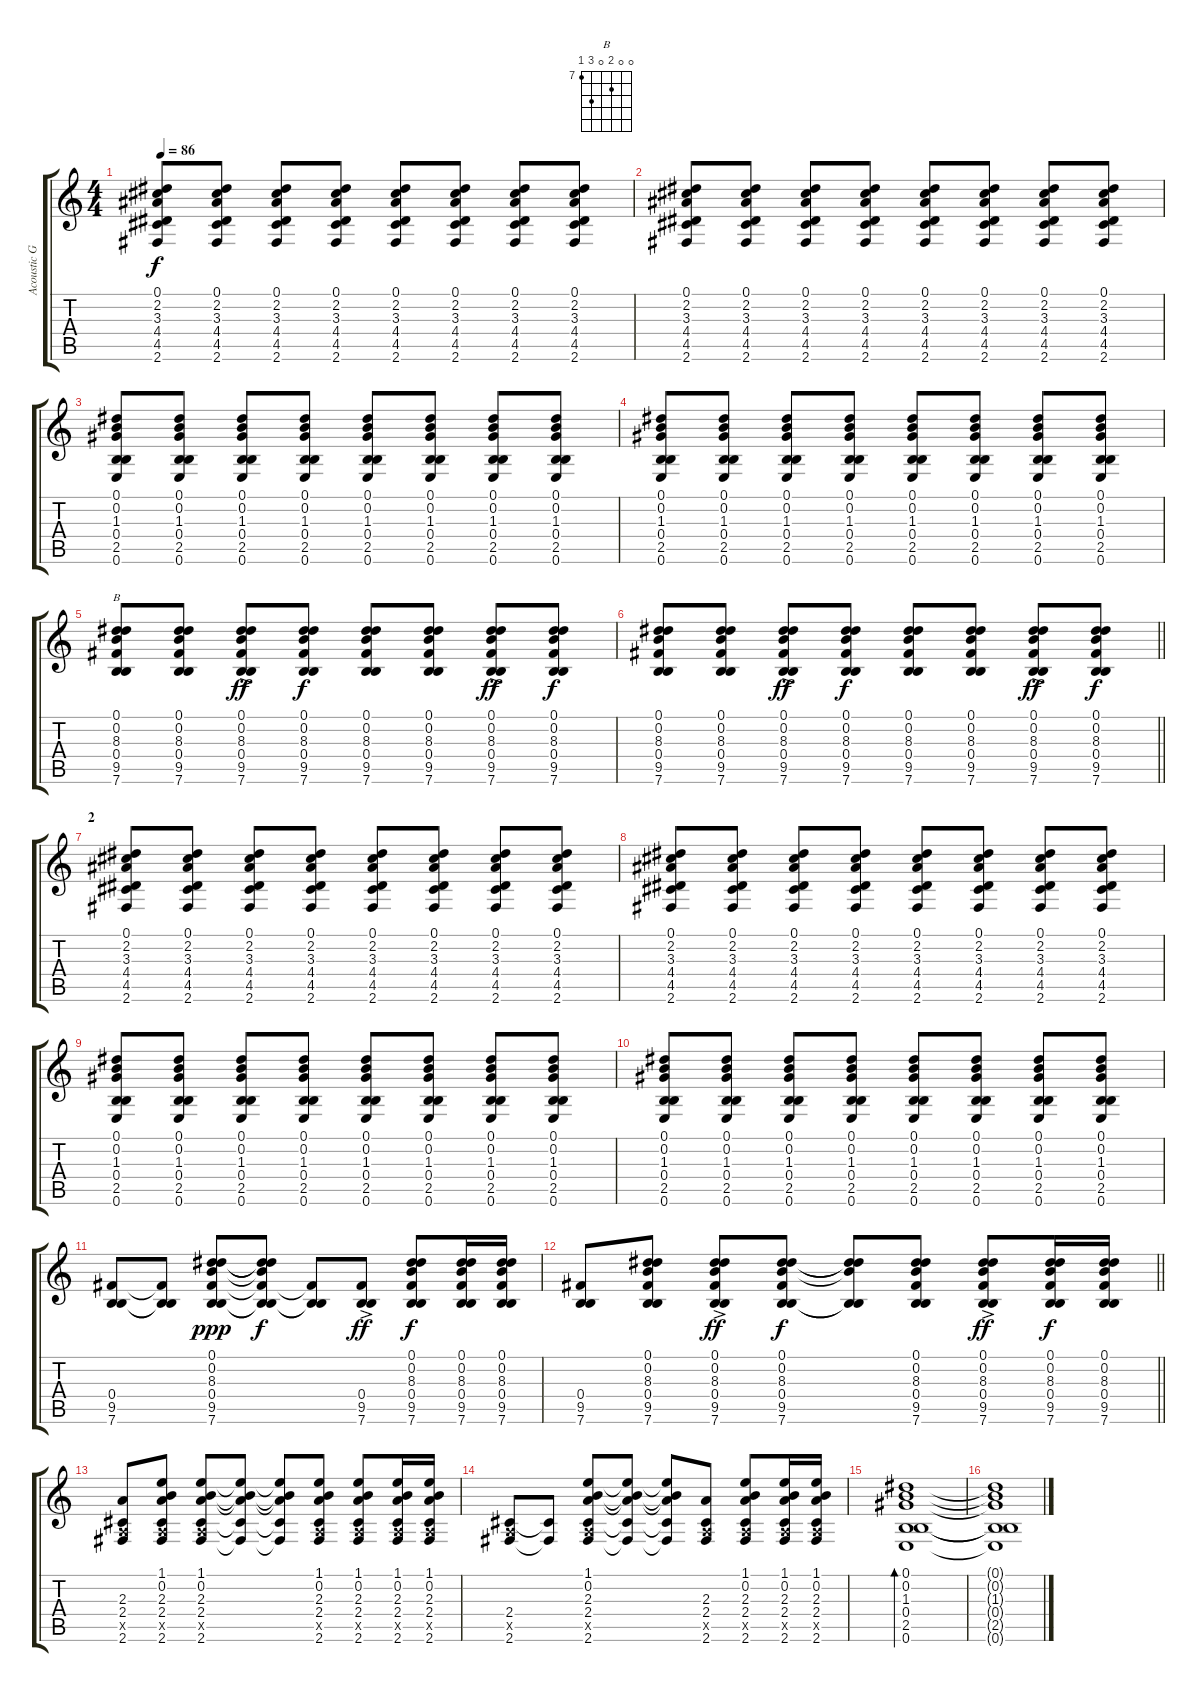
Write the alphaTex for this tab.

\track ("Acoustic Guitar" "Acoustic G") {instrument acousticguitarsteel}
\staff {score tabs}
\tuning (Eb4 B3 G3 B2 A2 E2) {hide}
\chord ("B" 0 0 8 0 9 7) {firstfret 7}
\ts (4 4)
\tempo 86
\clef g2
\ks c
(0.1 2.2 3.3 4.4 4.5 2.6).8{dy f} (0.1 2.2 3.3 4.4 4.5 2.6).8 (0.1 2.2 3.3 4.4 4.5 2.6).8 (0.1 2.2 3.3 4.4 4.5 2.6).8 (0.1 2.2 3.3 4.4 4.5 2.6).8 (0.1 2.2 3.3 4.4 4.5 2.6).8 (0.1 2.2 3.3 4.4 4.5 2.6).8 (0.1 2.2 3.3 4.4 4.5 2.6).8 |
(0.1 2.2 3.3 4.4 4.5 2.6).8 (0.1 2.2 3.3 4.4 4.5 2.6).8 (0.1 2.2 3.3 4.4 4.5 2.6).8 (0.1 2.2 3.3 4.4 4.5 2.6).8 (0.1 2.2 3.3 4.4 4.5 2.6).8 (0.1 2.2 3.3 4.4 4.5 2.6).8 (0.1 2.2 3.3 4.4 4.5 2.6).8 (0.1 2.2 3.3 4.4 4.5 2.6).8 |
(0.1 0.2 1.3 0.4 2.5 0.6).8 (0.1 0.2 1.3 0.4 2.5 0.6).8 (0.1 0.2 1.3 0.4 2.5 0.6).8 (0.1 0.2 1.3 0.4 2.5 0.6).8 (0.1 0.2 1.3 0.4 2.5 0.6).8 (0.1 0.2 1.3 0.4 2.5 0.6).8 (0.1 0.2 1.3 0.4 2.5 0.6).8 (0.1 0.2 1.3 0.4 2.5 0.6).8 |
(0.1 0.2 1.3 0.4 2.5 0.6).8 (0.1 0.2 1.3 0.4 2.5 0.6).8 (0.1 0.2 1.3 0.4 2.5 0.6).8 (0.1 0.2 1.3 0.4 2.5 0.6).8 (0.1 0.2 1.3 0.4 2.5 0.6).8 (0.1 0.2 1.3 0.4 2.5 0.6).8 (0.1 0.2 1.3 0.4 2.5 0.6).8 (0.1 0.2 1.3 0.4 2.5 0.6).8 |
(0.1 0.2 8.3 0.4 9.5 7.6).8{ch "B"} (0.1 0.2 8.3 0.4 9.5 7.6).8 (0.1 0.2 8.3 0.4 9.5 7.6{ac}).8{dy ff} (0.1 0.2 8.3 0.4 9.5 7.6).8{dy f} (0.1 0.2 8.3 0.4 9.5 7.6).8 (0.1 0.2 8.3 0.4 9.5 7.6).8 (0.1 0.2 8.3 0.4{ac} 9.5 7.6).8{dy ff} (0.1 0.2 8.3 0.4 9.5 7.6).8{dy f} |
\barLineRight lightlight
(0.1 0.2 8.3 0.4 9.5 7.6).8 (0.1 0.2 8.3 0.4 9.5 7.6).8 (0.1 0.2 8.3 0.4 9.5 7.6{ac}).8{dy ff} (0.1 0.2 8.3 0.4 9.5 7.6).8{dy f} (0.1 0.2 8.3 0.4 9.5 7.6).8 (0.1 0.2 8.3 0.4 9.5 7.6).8 (0.1 0.2 8.3 0.4{ac} 9.5 7.6).8{dy ff} (0.1 0.2 8.3 0.4 9.5 7.6).8{dy f} |
\section ("" "2")
(0.1 2.2 3.3 4.4 4.5 2.6).8 (0.1 2.2 3.3 4.4 4.5 2.6).8 (0.1 2.2 3.3 4.4 4.5 2.6).8 (0.1 2.2 3.3 4.4 4.5 2.6).8 (0.1 2.2 3.3 4.4 4.5 2.6).8 (0.1 2.2 3.3 4.4 4.5 2.6).8 (0.1 2.2 3.3 4.4 4.5 2.6).8 (0.1 2.2 3.3 4.4 4.5 2.6).8 |
(0.1 2.2 3.3 4.4 4.5 2.6).8 (0.1 2.2 3.3 4.4 4.5 2.6).8 (0.1 2.2 3.3 4.4 4.5 2.6).8 (0.1 2.2 3.3 4.4 4.5 2.6).8 (0.1 2.2 3.3 4.4 4.5 2.6).8 (0.1 2.2 3.3 4.4 4.5 2.6).8 (0.1 2.2 3.3 4.4 4.5 2.6).8 (0.1 2.2 3.3 4.4 4.5 2.6).8 |
(0.1 0.2 1.3 0.4 2.5 0.6).8 (0.1 0.2 1.3 0.4 2.5 0.6).8 (0.1 0.2 1.3 0.4 2.5 0.6).8 (0.1 0.2 1.3 0.4 2.5 0.6).8 (0.1 0.2 1.3 0.4 2.5 0.6).8 (0.1 0.2 1.3 0.4 2.5 0.6).8 (0.1 0.2 1.3 0.4 2.5 0.6).8 (0.1 0.2 1.3 0.4 2.5 0.6).8 |
(0.1 0.2 1.3 0.4 2.5 0.6).8 (0.1 0.2 1.3 0.4 2.5 0.6).8 (0.1 0.2 1.3 0.4 2.5 0.6).8 (0.1 0.2 1.3 0.4 2.5 0.6).8 (0.1 0.2 1.3 0.4 2.5 0.6).8 (0.1 0.2 1.3 0.4 2.5 0.6).8 (0.1 0.2 1.3 0.4 2.5 0.6).8 (0.1 0.2 1.3 0.4 2.5 0.6).8 |
(0.4 9.5 7.6).8 (0.4{t} 9.5{t} 7.6{t}).8 (0.1 0.2 8.3 0.4 9.5 7.6).8{dy ppp} (0.1{t} 0.2{t} 8.3{t} 0.4{t} 9.5{t} 7.6{t}).8{dy f} (0.4{t} 9.5{t} 7.6{t}).8 (0.4{ac} 9.5 7.6).8{dy ff} (0.1 0.2 8.3 0.4 9.5 7.6).8{dy f} (0.1 0.2 8.3 0.4 9.5 7.6).16 (0.1 0.2 8.3 0.4 9.5 7.6).16 |
\barLineRight lightlight
(0.4 9.5 7.6).8 (0.1 0.2 8.3 0.4 9.5 7.6).8 (0.1 0.2 8.3 0.4 9.5 7.6{ac}).8{dy ff} (0.1 0.2 8.3 0.4 9.5 7.6).8{dy f} (0.1{t} 0.2{t} 8.3{t} 0.4{t} 7.6{t}).8 (0.1 0.2 8.3 0.4 9.5 7.6).8 (0.1 0.2 8.3 0.4{ac} 9.5 7.6).8{dy ff} (0.1 0.2 8.3 0.4 9.5 7.6).16{dy f} (0.1 0.2 8.3 0.4 9.5 7.6).16 |
(2.3 2.4 0.5{x} 2.6).8 (1.1 0.2 2.3 2.4 0.5{x} 2.6).8 (1.1 0.2 2.3 2.4 0.5{x} 2.6).8 (1.1{t} 0.2{t} 2.3{t} 2.4{t} 2.6{t}).8 (1.1{t} 0.2{t} 2.3{t} 2.4{t} 2.6{t}).8 (1.1 0.2 2.3 2.4 0.5{x} 2.6).8 (1.1 0.2 2.3 2.4 0.5{x} 2.6).8 (1.1 0.2 2.3 2.4 0.5{x} 2.6).16 (1.1 0.2 2.3 2.4 0.5{x} 2.6).16 |
(2.4 0.5{x} 2.6).8 (2.4{t} 2.6{t}).8 (1.1 0.2 2.3 2.4 0.5{x} 2.6).8 (1.1{t} 0.2{t} 2.3{t} 2.4{t} 2.6{t}).8 (1.1{t} 0.2{t} 2.3{t} 2.4{t} 2.6{t}).8 (2.3 2.4 0.5{x} 2.6).8 (1.1 0.2 2.3 2.4 0.5{x} 2.6).8 (1.1 0.2 2.3 2.4 0.5{x} 2.6).16 (1.1 0.2 2.3 2.4 0.5{x} 2.6).16 |
(0.1 0.2 1.3 0.4 2.5 0.6).1{bd 480} |
(0.1{t} 0.2{t} 1.3{t} 0.4{t} 2.5{t} 0.6{t}).1
